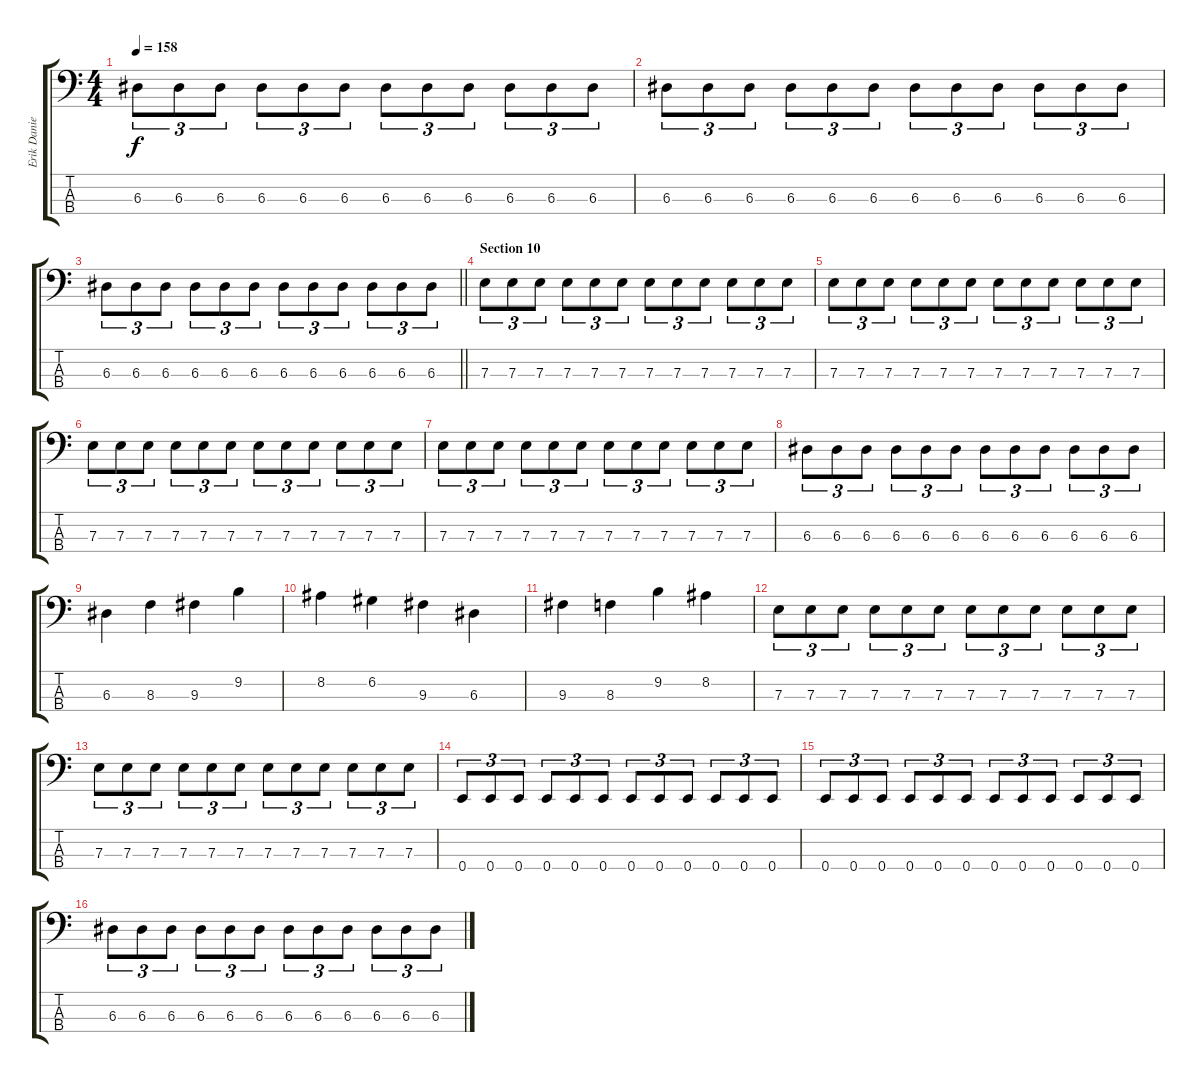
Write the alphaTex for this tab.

\track ("Erik Danielsson" "Erik Danie") {instrument electricbasspick}
\staff {score tabs}
\tuning (G2 D2 A1 E1) {hide}
\ts (4 4)
\tempo 158
\clef f4
\ks c
6.3.8{tu (3 2) dy f} 6.3.8{tu (3 2)} 6.3.8{tu (3 2)} 6.3.8{tu (3 2)} 6.3.8{tu (3 2)} 6.3.8{tu (3 2)} 6.3.8{tu (3 2)} 6.3.8{tu (3 2)} 6.3.8{tu (3 2)} 6.3.8{tu (3 2)} 6.3.8{tu (3 2)} 6.3.8{tu (3 2)} |
6.3.8{tu (3 2)} 6.3.8{tu (3 2)} 6.3.8{tu (3 2)} 6.3.8{tu (3 2)} 6.3.8{tu (3 2)} 6.3.8{tu (3 2)} 6.3.8{tu (3 2)} 6.3.8{tu (3 2)} 6.3.8{tu (3 2)} 6.3.8{tu (3 2)} 6.3.8{tu (3 2)} 6.3.8{tu (3 2)} |
\barLineRight lightlight
6.3.8{tu (3 2)} 6.3.8{tu (3 2)} 6.3.8{tu (3 2)} 6.3.8{tu (3 2)} 6.3.8{tu (3 2)} 6.3.8{tu (3 2)} 6.3.8{tu (3 2)} 6.3.8{tu (3 2)} 6.3.8{tu (3 2)} 6.3.8{tu (3 2)} 6.3.8{tu (3 2)} 6.3.8{tu (3 2)} |
\section ("" "Section 10")
7.3.8{tu (3 2)} 7.3.8{tu (3 2)} 7.3.8{tu (3 2)} 7.3.8{tu (3 2)} 7.3.8{tu (3 2)} 7.3.8{tu (3 2)} 7.3.8{tu (3 2)} 7.3.8{tu (3 2)} 7.3.8{tu (3 2)} 7.3.8{tu (3 2)} 7.3.8{tu (3 2)} 7.3.8{tu (3 2)} |
7.3.8{tu (3 2)} 7.3.8{tu (3 2)} 7.3.8{tu (3 2)} 7.3.8{tu (3 2)} 7.3.8{tu (3 2)} 7.3.8{tu (3 2)} 7.3.8{tu (3 2)} 7.3.8{tu (3 2)} 7.3.8{tu (3 2)} 7.3.8{tu (3 2)} 7.3.8{tu (3 2)} 7.3.8{tu (3 2)} |
7.3.8{tu (3 2)} 7.3.8{tu (3 2)} 7.3.8{tu (3 2)} 7.3.8{tu (3 2)} 7.3.8{tu (3 2)} 7.3.8{tu (3 2)} 7.3.8{tu (3 2)} 7.3.8{tu (3 2)} 7.3.8{tu (3 2)} 7.3.8{tu (3 2)} 7.3.8{tu (3 2)} 7.3.8{tu (3 2)} |
7.3.8{tu (3 2)} 7.3.8{tu (3 2)} 7.3.8{tu (3 2)} 7.3.8{tu (3 2)} 7.3.8{tu (3 2)} 7.3.8{tu (3 2)} 7.3.8{tu (3 2)} 7.3.8{tu (3 2)} 7.3.8{tu (3 2)} 7.3.8{tu (3 2)} 7.3.8{tu (3 2)} 7.3.8{tu (3 2)} |
6.3.8{tu (3 2)} 6.3.8{tu (3 2)} 6.3.8{tu (3 2)} 6.3.8{tu (3 2)} 6.3.8{tu (3 2)} 6.3.8{tu (3 2)} 6.3.8{tu (3 2)} 6.3.8{tu (3 2)} 6.3.8{tu (3 2)} 6.3.8{tu (3 2)} 6.3.8{tu (3 2)} 6.3.8{tu (3 2)} |
6.3.4 8.3.4 9.3.4 9.2.4 |
8.2.4 6.2.4 9.3.4 6.3.4 |
9.3.4 8.3.4 9.2.4 8.2.4 |
7.3.8{tu (3 2)} 7.3.8{tu (3 2)} 7.3.8{tu (3 2)} 7.3.8{tu (3 2)} 7.3.8{tu (3 2)} 7.3.8{tu (3 2)} 7.3.8{tu (3 2)} 7.3.8{tu (3 2)} 7.3.8{tu (3 2)} 7.3.8{tu (3 2)} 7.3.8{tu (3 2)} 7.3.8{tu (3 2)} |
7.3.8{tu (3 2)} 7.3.8{tu (3 2)} 7.3.8{tu (3 2)} 7.3.8{tu (3 2)} 7.3.8{tu (3 2)} 7.3.8{tu (3 2)} 7.3.8{tu (3 2)} 7.3.8{tu (3 2)} 7.3.8{tu (3 2)} 7.3.8{tu (3 2)} 7.3.8{tu (3 2)} 7.3.8{tu (3 2)} |
0.4.8{tu (3 2)} 0.4.8{tu (3 2)} 0.4.8{tu (3 2)} 0.4.8{tu (3 2)} 0.4.8{tu (3 2)} 0.4.8{tu (3 2)} 0.4.8{tu (3 2)} 0.4.8{tu (3 2)} 0.4.8{tu (3 2)} 0.4.8{tu (3 2)} 0.4.8{tu (3 2)} 0.4.8{tu (3 2)} |
0.4.8{tu (3 2)} 0.4.8{tu (3 2)} 0.4.8{tu (3 2)} 0.4.8{tu (3 2)} 0.4.8{tu (3 2)} 0.4.8{tu (3 2)} 0.4.8{tu (3 2)} 0.4.8{tu (3 2)} 0.4.8{tu (3 2)} 0.4.8{tu (3 2)} 0.4.8{tu (3 2)} 0.4.8{tu (3 2)} |
6.3.8{tu (3 2)} 6.3.8{tu (3 2)} 6.3.8{tu (3 2)} 6.3.8{tu (3 2)} 6.3.8{tu (3 2)} 6.3.8{tu (3 2)} 6.3.8{tu (3 2)} 6.3.8{tu (3 2)} 6.3.8{tu (3 2)} 6.3.8{tu (3 2)} 6.3.8{tu (3 2)} 6.3.8{tu (3 2)}
